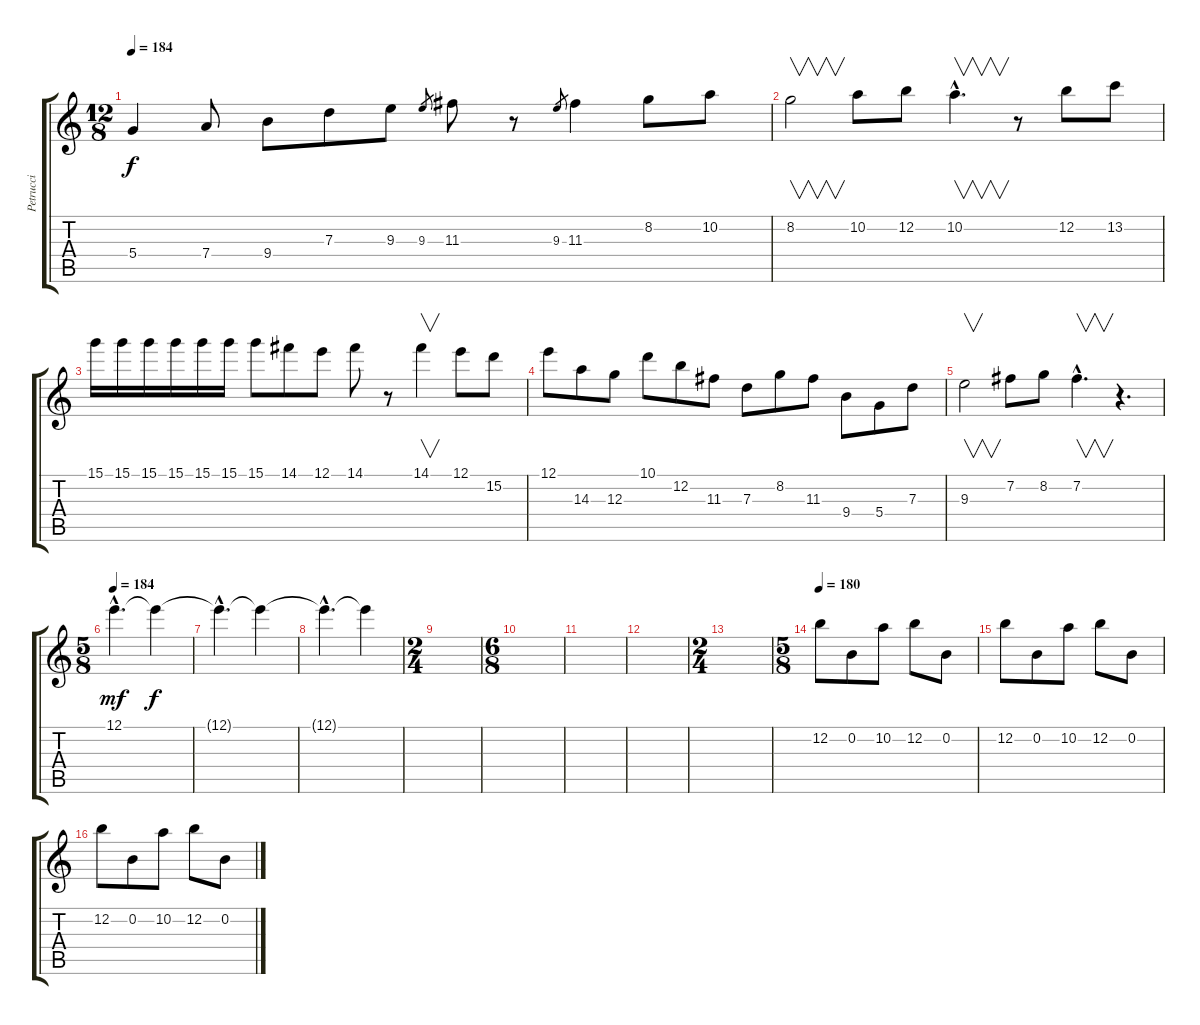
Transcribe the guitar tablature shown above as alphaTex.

\track ("Petrucci" "Petrucci") {instrument distortionguitar}
\staff {score tabs}
\tuning (E4 B3 G3 D3 A2 E2) {hide}
\ts (12 8)
\tempo 184
\clef g2
\ks c
5.4.4{dy f} 7.4.8 9.4.8 7.3.8 9.3.8 9.3.8{gr} 11.3.8 r.8 9.3.8{gr} 11.3.4 8.2.8 10.2.8 |
8.2.2{v} 10.2.8 12.2.8 10.2{hac}.4{v d} r.8 12.2.8 13.2.8 |
15.1.16 15.1.16 15.1.16 15.1.16 15.1.16 15.1.16 15.1.8 14.1.8 12.1.8 14.1.8 r.8 14.1.4{v} 12.1.8 15.2.8 |
12.1.8 14.3.8 12.3.8 10.1.8 12.2.8 11.3.8 7.3.8 8.2.8 11.3.8 9.4.8 5.4.8 7.3.8 |
9.3.2{v} 7.2.8 8.2.8 7.2{hac}.4{v d} r.4{d} |
\ts (5 8)
\tempo 184
12.1{hac}.4{d dy mf} 12.1{t}.4{dy f} |
12.1{hac t}.4{d} 12.1{t}.4 |
12.1{hac t}.4{d} 12.1{t}.4 |
\ts (2 4)
|
\ts (6 8)
|
|
|
\ts (2 4)
|
\ts (5 8)
\tempo 180
12.2.8 0.2.8 10.2.8 12.2.8 0.2.8 |
12.2.8 0.2.8 10.2.8 12.2.8 0.2.8 |
12.2.8 0.2.8 10.2.8 12.2.8 0.2.8
